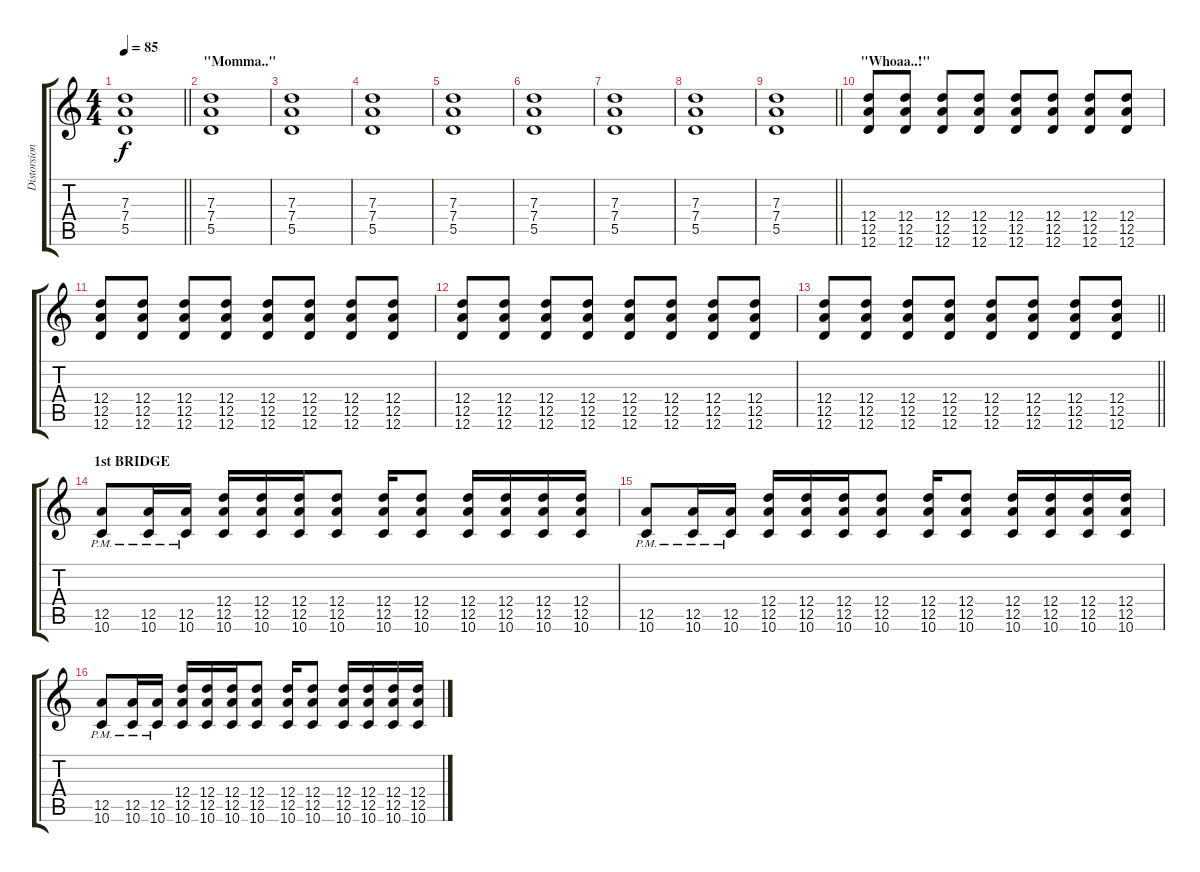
\track ("Distorsion Guitar 2" "Distorsion") {instrument overdrivenguitar}
\staff {score tabs}
\tuning (E4 B3 G3 D3 A2 D2) {hide}
\ts (4 4)
\tempo 85
\clef g2
\barLineRight lightlight
\ks c
(7.3 7.4 5.5).1{dy f} |
\section ("" "\"Momma..\"")
(7.3 7.4 5.5).1 |
(7.3 7.4 5.5).1 |
(7.3 7.4 5.5).1 |
(7.3 7.4 5.5).1 |
(7.3 7.4 5.5).1 |
(7.3 7.4 5.5).1 |
(7.3 7.4 5.5).1 |
\barLineRight lightlight
(7.3 7.4 5.5).1 |
\section ("" "\"Whoaa..!\"")
(12.4 12.5 12.6).8 (12.4 12.5 12.6).8 (12.4 12.5 12.6).8 (12.4 12.5 12.6).8 (12.4 12.5 12.6).8 (12.4 12.5 12.6).8 (12.4 12.5 12.6).8 (12.4 12.5 12.6).8 |
(12.4 12.5 12.6).8 (12.4 12.5 12.6).8 (12.4 12.5 12.6).8 (12.4 12.5 12.6).8 (12.4 12.5 12.6).8 (12.4 12.5 12.6).8 (12.4 12.5 12.6).8 (12.4 12.5 12.6).8 |
(12.4 12.5 12.6).8 (12.4 12.5 12.6).8 (12.4 12.5 12.6).8 (12.4 12.5 12.6).8 (12.4 12.5 12.6).8 (12.4 12.5 12.6).8 (12.4 12.5 12.6).8 (12.4 12.5 12.6).8 |
\barLineRight lightlight
(12.4 12.5 12.6).8 (12.4 12.5 12.6).8 (12.4 12.5 12.6).8 (12.4 12.5 12.6).8 (12.4 12.5 12.6).8 (12.4 12.5 12.6).8 (12.4 12.5 12.6).8 (12.4 12.5 12.6).8 |
\section ("" "1st BRIDGE")
(12.5{pm} 10.6{pm}).8 (12.5{pm} 10.6{pm}).16 (12.5{pm} 10.6{pm}).16 (12.4 12.5 10.6).16 (12.4 12.5 10.6).16 (12.4 12.5 10.6).16 (12.4 12.5 10.6).8 (12.4 12.5 10.6).16 (12.4 12.5 10.6).8 (12.4 12.5 10.6).16 (12.4 12.5 10.6).16 (12.4 12.5 10.6).16 (12.4 12.5 10.6).16 |
(12.5{pm} 10.6{pm}).8 (12.5{pm} 10.6{pm}).16 (12.5{pm} 10.6{pm}).16 (12.4 12.5 10.6).16 (12.4 12.5 10.6).16 (12.4 12.5 10.6).16 (12.4 12.5 10.6).8 (12.4 12.5 10.6).16 (12.4 12.5 10.6).8 (12.4 12.5 10.6).16 (12.4 12.5 10.6).16 (12.4 12.5 10.6).16 (12.4 12.5 10.6).16 |
(12.5{pm} 10.6{pm}).8 (12.5{pm} 10.6{pm}).16 (12.5{pm} 10.6{pm}).16 (12.4 12.5 10.6).16 (12.4 12.5 10.6).16 (12.4 12.5 10.6).16 (12.4 12.5 10.6).8 (12.4 12.5 10.6).16 (12.4 12.5 10.6).8 (12.4 12.5 10.6).16 (12.4 12.5 10.6).16 (12.4 12.5 10.6).16 (12.4 12.5 10.6).16
